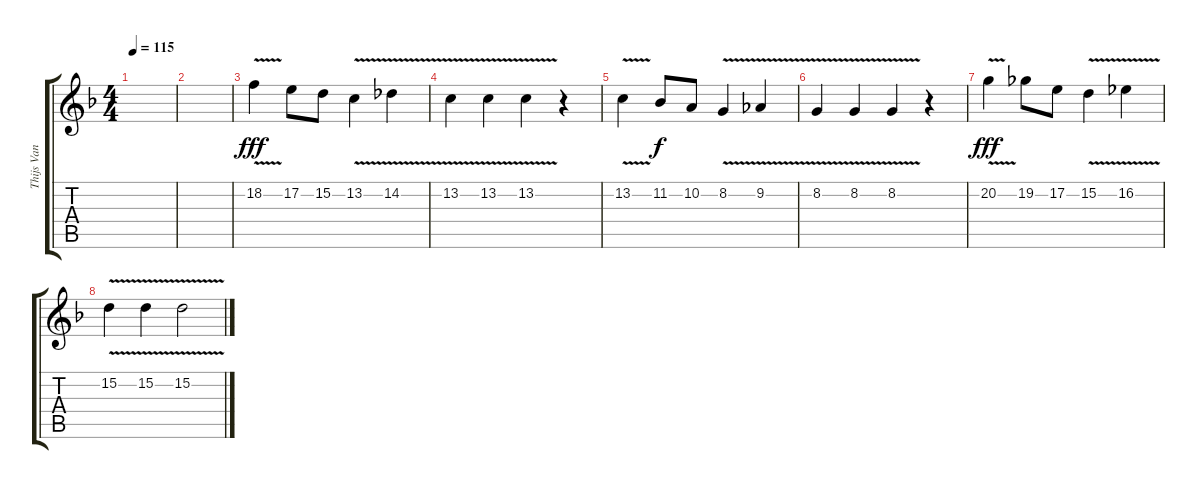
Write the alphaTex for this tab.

\track ("Thijs Van Leer" "Thijs Van ") {instrument choiraahs}
\staff {score tabs}
\tuning (E4 B3 G3 D3 A2 E2) {hide}
\ts (4 4)
\tempo 115
\clef g2
\ks f
|
|
18.2{v}.4{dy fff volume 16 instrument choiraahs} 17.2.8 15.2.8 13.2{v}.4 14.2{v}.4 |
13.2{v}.4 13.2{v}.4 13.2{v}.4 r.4 |
13.2{v}.4 11.2.8{dy f} 10.2.8 8.2{v}.4 9.2{v}.4 |
8.2{v}.4 8.2{v}.4 8.2{v}.4 r.4 |
20.2{v}.4{dy fff} 19.2.8 17.2.8 15.2{v}.4 16.2{v}.4 |
15.2{v}.4 15.2{v}.4 15.2{v}.2
